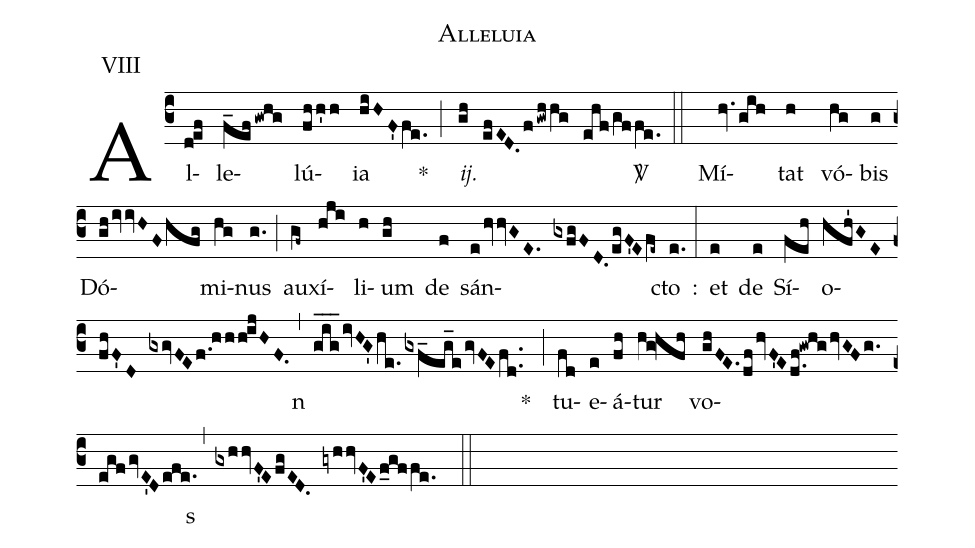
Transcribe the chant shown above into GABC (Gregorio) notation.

name: Alleluia;
annotation: VIII;
%%
(c3)
Al(d!ef)le(f_efgwhg)lú(fhh'h)ia(hiHF'fe.) *(;) <i>ij.</i>(gh efED.fgwhhg ehf/gffe.) (::)

<sp>V/</sp>() Mí(hv.gih)tat(h) vó(hg)bis(g) Dó(ghivivHFhfg)mi(hg)nus(g.) (;) aux(gf~)í(hji)li(h)um(gh) de(f) sán(ehvhvGE. gxfgFD.egF'Efe~)cto(e.) :(:) et(e) de(e) Sí(feh)o(hfh'GEfhF'D gxgvFEf.!hhh!ijHF.,gig___ivHG'he.gxf_eg_egvFEfd..)n() *(;) tu(fd)e(e)á(fh)tur(hg!hfh) vo(ghFE.dfhvF'Ed.f!gwhghvGFg. egf/gvE'Defe.,gxhhvF'EfgED. gyhhvF'Ef_0gffe.)s() (::)
